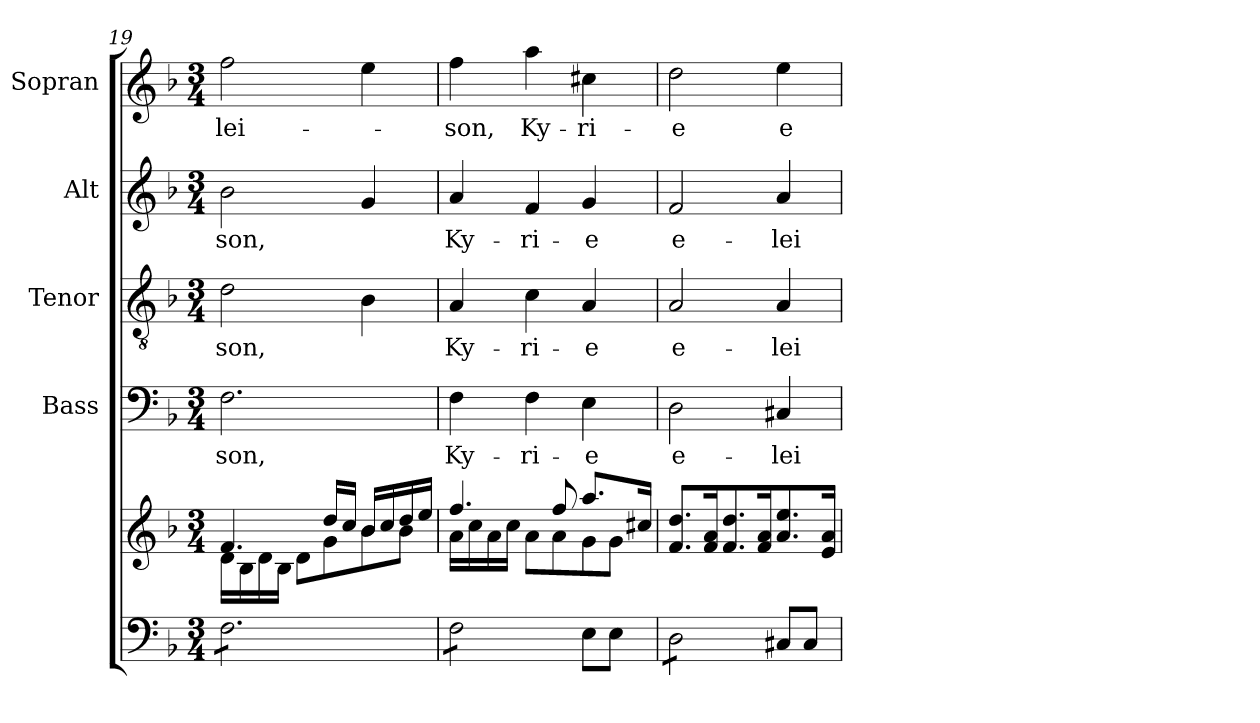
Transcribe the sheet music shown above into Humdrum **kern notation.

**kern	**kern	**kern	**text	**kern	**text	**kern	**text	**kern	**text
*part5	*part5	*part4	*part4	*part3	*part3	*part2	*part2	*part1	*part1
*staff6	*staff5	*staff4	*staff4	*staff3	*staff3	*staff2	*staff2	*staff1	*staff1
*	*	*I"Bass	*	*I"Tenor	*	*I"Alt	*	*I"Sopran	*
*	*	*I'B.	*	*I'T.	*	*I'A.	*	*I'S.	*
!!LO:PB:g=z
*clefF4	*clefG2	*clefF4	*	*clefGv2	*	*clefG2	*	*clefG2	*
*k[b-]	*k[b-]	*k[b-]	*	*k[b-]	*	*k[b-]	*	*k[b-]	*
*F:	*F:	*F:	*	*F:	*	*F:	*	*F:	*
*M3/4	*M3/4	*M3/4	*	*M3/4	*	*M3/4	*	*M3/4	*
=19	=19	=19	=19	=19	=19	=19	=19	=19	=19
*	*^	*	*	*	*	*	*	*	*
!	!	!	!	!LO:LY:b	!	!LO:LY:b	!	!LO:LY:b	!	!LO:LY:b
*tremolo	*	*	*	*	*	*	*	*	*	*
8F\L	4.f/	16d\LL	2.F\	-son,	2d\	-son,	2b-\	-son,	2ff\	-lei-
.	.	16B-\	.	.	.	.	.	.	.	.
8F\	.	16d\	.	.	.	.	.	.	.	.
.	.	16B-\JJ	.	.	.	.	.	.	.	.
8F\	.	8d\L	.	.	.	.	.	.	.	.
8F\	16dd/LL	8g\	.	.	.	.	.	.	.	.
.	16cc/JJ	.	.	.	.	.	.	.	.	.
8F\	16b-/LL	8b-\	.	.	4B-\	.	4g/	.	4ee\	.
.	16cc/	.	.	.	.	.	.	.	.	.
8F\J	16dd/	8b-\J	.	.	.	.	.	.	.	.
.	16ee/JJ	.	.	.	.	.	.	.	.	.
=20	=20	=20	=20	=20	=20	=20	=20	=20	=20	=20
!	!	!	!	!LO:LY:b	!	!LO:LY:b	!	!LO:LY:b	!	!LO:LY:b
8F\L	4.ff/	16a\LL	4F\	Ky-	4A/	Ky-	4a/	Ky-	4ff\	-son,
.	.	16cc\	.	.	.	.	.	.	.	.
8F\	.	16a\	.	.	.	.	.	.	.	.
.	.	16cc\JJ	.	.	.	.	.	.	.	.
!	!	!	!	!LO:LY:b	!	!LO:LY:b	!	!LO:LY:b	!	!LO:LY:b
8F\	.	8a\L	4F\	-ri-	4c\	-ri-	4f/	-ri-	4aa\	Ky-
8F\J	8ff/	8a\	.	.	.	.	.	.	.	.
*Xtremolo	*	*	*	*	*	*	*	*	*	*
!	!	!	!	!LO:LY:b	!	!LO:LY:b	!	!LO:LY:b	!	!LO:LY:b
8E\L	8.aa/L	8g\	4E\	-e	4A/	-e	4g/	-e	4cc#X\	-ri-
8E\J	.	8g\J	.	.	.	.	.	.	.	.
.	16cc#X/Jk	.	.	.	.	.	.	.	.	.
*	*v	*v	*	*	*	*	*	*	*	*
=21	=21	=21	=21	=21	=21	=21	=21	=21	=21
!	!	!	!LO:LY:b	!	!LO:LY:b	!	!LO:LY:b	!	!LO:LY:b
*tremolo	*	*	*	*	*	*	*	*	*
8D\L	8.f/ 8.dd/L	2D\	e-	2A/	e-	2f/	e-	2dd\	-e
8D\	.	.	.	.	.	.	.	.	.
.	16f/ 16a/k	.	.	.	.	.	.	.	.
8D\	8.f/ 8.dd/	.	.	.	.	.	.	.	.
8D\J	.	.	.	.	.	.	.	.	.
*Xtremolo	*	*	*	*	*	*	*	*	*
.	16f/ 16a/k	.	.	.	.	.	.	.	.
!	!	!	!LO:LY:b	!	!LO:LY:b	!	!LO:LY:b	!	!LO:LY:b
8C#X/L	8.a/ 8.ee/	4C#X/	-lei-	4A/	-lei-	4a/	-lei-	4ee\	e-
8C#/J	.	.	.	.	.	.	.	.	.
.	16e/ 16a/Jk	.	.	.	.	.	.	.	.
=	=	=	=	=	=	=	=	=	=
*-	*-	*-	*-	*-	*-	*-	*-	*-	*-
